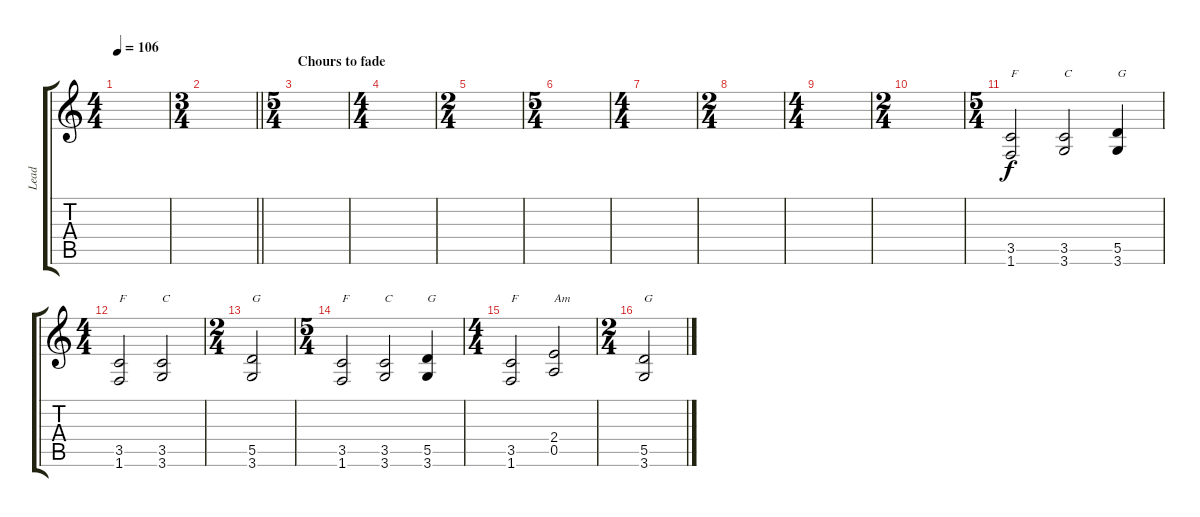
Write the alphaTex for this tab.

\track ("Lead" "Lead") {instrument distortionguitar}
\staff {score tabs}
\tuning (E4 B3 G3 D3 A2 E2) {hide}
\ts (4 4)
\tempo 106
\clef g2
\ks c
|
\ts (3 4)
\barLineRight lightlight
|
\ts (5 4)
\section ("" "Chours to fade")
|
\ts (4 4)
|
\ts (2 4)
|
\ts (5 4)
|
\ts (4 4)
|
\ts (2 4)
|
\ts (4 4)
|
\ts (2 4)
|
\ts (5 4)
(3.5 1.6).2{txt "F"} (3.5 3.6).2{txt "C"} (5.5 3.6).4{txt "G"} |
\ts (4 4)
(3.5 1.6).2{txt "F"} (3.5 3.6).2{txt "C"} |
\ts (2 4)
(5.5 3.6).2{txt "G"} |
\ts (5 4)
(3.5 1.6).2{txt "F"} (3.5 3.6).2{txt "C"} (5.5 3.6).4{txt "G"} |
\ts (4 4)
(3.5 1.6).2{txt "F"} (2.4 0.5).2{txt "Am"} |
\ts (2 4)
(5.5 3.6).2{txt "G"}
